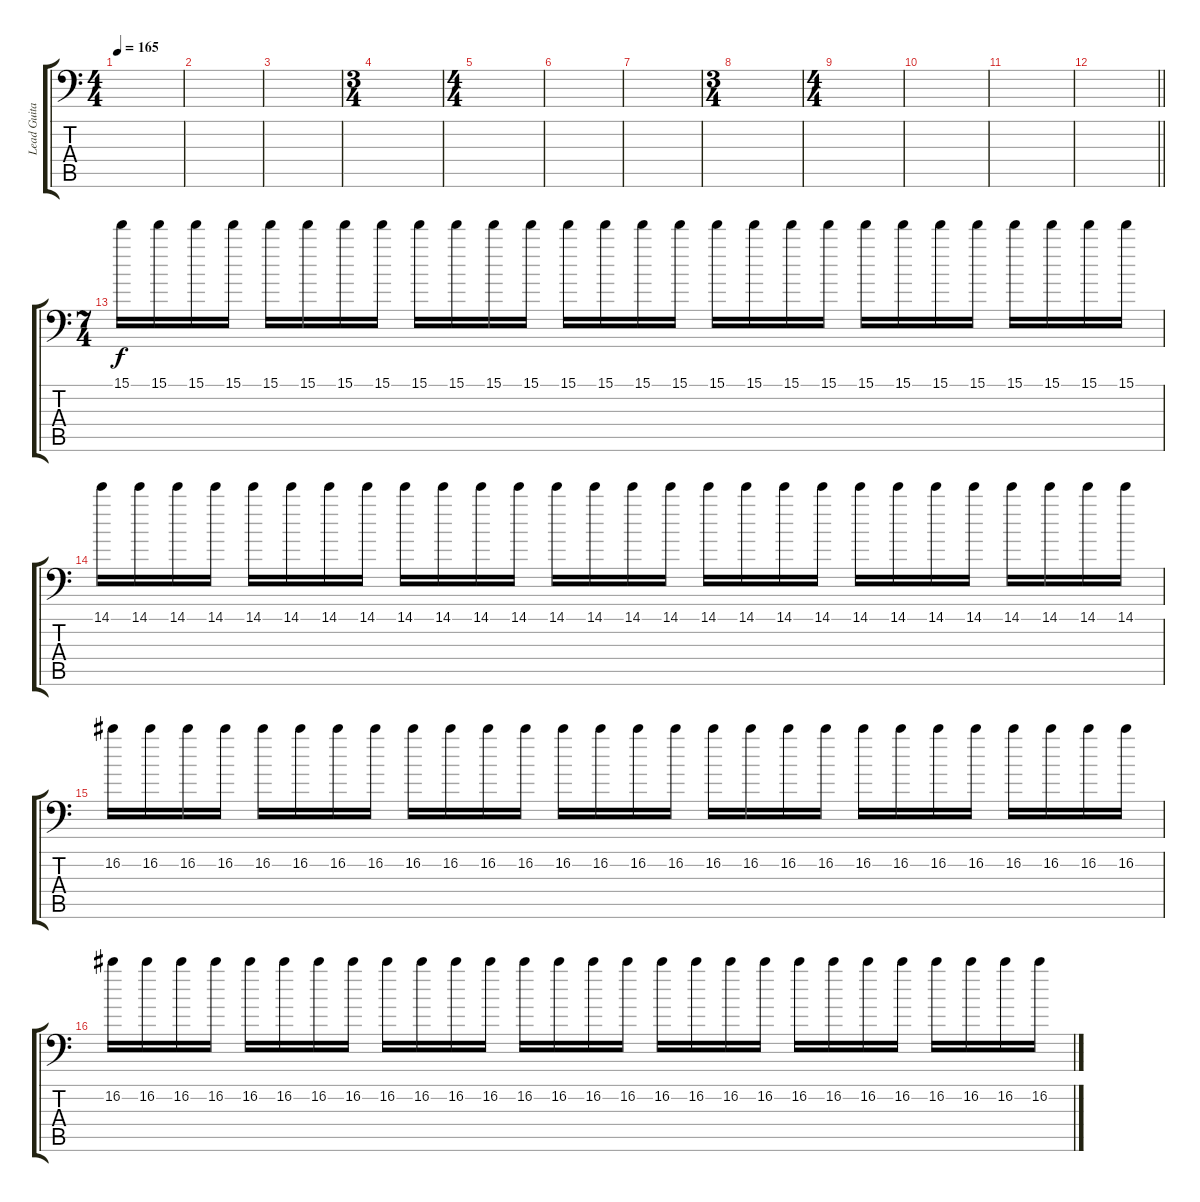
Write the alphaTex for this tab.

\track ("Lead Guitar #2" "Lead Guita") {instrument electricguitarjazz}
\staff {score tabs}
\tuning (D4 A3 F3 C3 G2 A1) {hide}
\ts (4 4)
\tempo 165
\clef f4
\ks c
|
|
|
\ts (3 4)
|
\ts (4 4)
|
|
|
\ts (3 4)
|
\ts (4 4)
|
|
|
\barLineRight lightlight
|
\ts (7 4)
\section ("" "")
15.1.16{volume 9} 15.1.16 15.1.16 15.1.16 15.1.16 15.1.16 15.1.16 15.1.16 15.1.16 15.1.16 15.1.16 15.1.16 15.1.16 15.1.16 15.1.16 15.1.16 15.1.16 15.1.16 15.1.16 15.1.16 15.1.16 15.1.16 15.1.16 15.1.16 15.1.16 15.1.16 15.1.16 15.1.16 |
14.1.16{volume 0} 14.1.16 14.1.16{volume 9} 14.1.16 14.1.16 14.1.16 14.1.16 14.1.16 14.1.16 14.1.16 14.1.16 14.1.16 14.1.16 14.1.16 14.1.16 14.1.16 14.1.16 14.1.16 14.1.16 14.1.16 14.1.16 14.1.16 14.1.16 14.1.16 14.1.16 14.1.16 14.1.16 14.1.16 |
16.2.16{volume 0} 16.2.16 16.2.16{volume 9} 16.2.16 16.2.16 16.2.16 16.2.16 16.2.16 16.2.16 16.2.16 16.2.16 16.2.16 16.2.16 16.2.16 16.2.16 16.2.16 16.2.16 16.2.16 16.2.16 16.2.16 16.2.16 16.2.16 16.2.16 16.2.16 16.2.16 16.2.16 16.2.16 16.2.16 |
16.2.16 16.2.16 16.2.16 16.2.16 16.2.16 16.2.16 16.2.16 16.2.16 16.2.16 16.2.16 16.2.16 16.2.16 16.2.16 16.2.16 16.2.16 16.2.16 16.2.16 16.2.16 16.2.16 16.2.16 16.2.16 16.2.16 16.2.16 16.2.16 16.2.16 16.2.16 16.2.16 16.2.16
